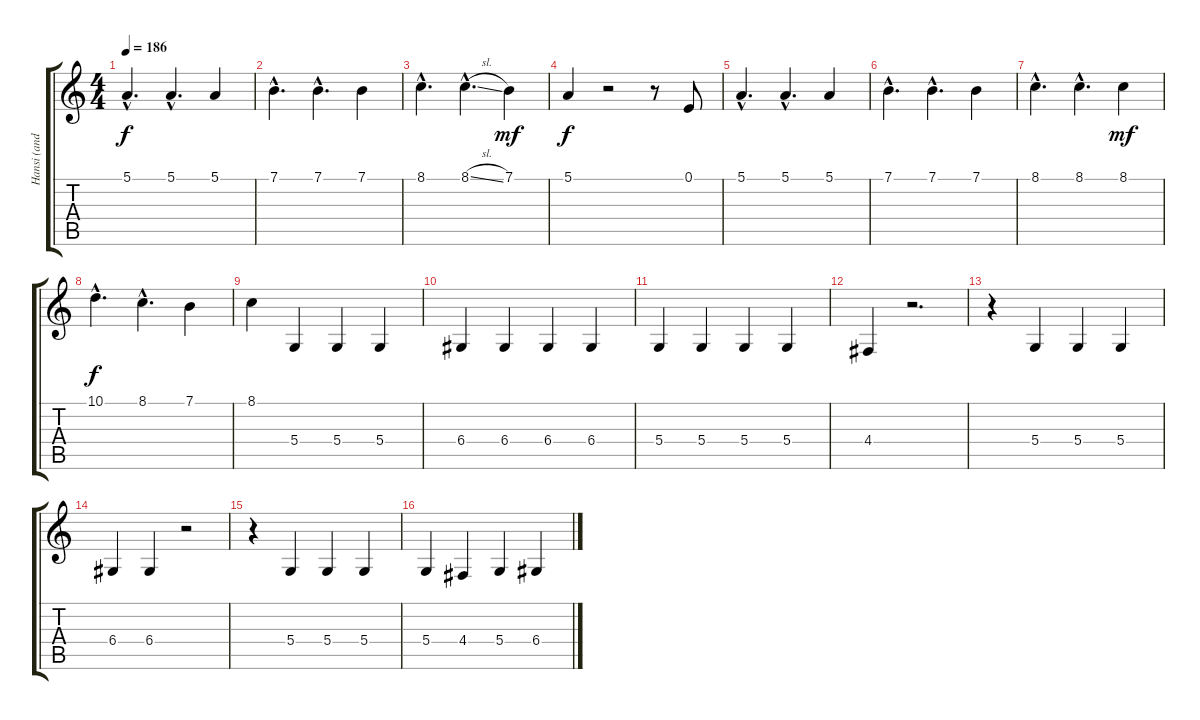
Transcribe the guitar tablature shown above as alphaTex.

\track ("Hansi (and Choir)" "Hansi (and") {instrument frenchhorn}
\staff {score tabs}
\tuning (E4 B3 G3 D3 A2 E2) {hide}
\ts (4 4)
\tempo 186
\clef g2
\ks c
5.1{hac}.4{d dy f volume 12 instrument frenchhorn} 5.1{hac}.4{d} 5.1.4 |
7.1{hac}.4{d} 7.1{hac}.4{d} 7.1.4 |
8.1{hac}.4{d} 8.1{sl hac}.4{d} 7.1.4{dy mf} |
5.1.4{dy f} r.2 r.8 0.1.8 |
5.1{hac}.4{d} 5.1{hac}.4{d} 5.1.4 |
7.1{hac}.4{d} 7.1{hac}.4{d} 7.1.4 |
8.1{hac}.4{d} 8.1{hac}.4{d} 8.1.4{dy mf} |
10.1{hac}.4{d dy f} 8.1{hac}.4{d} 7.1.4 |
8.1.4 5.4.4 5.4.4 5.4.4 |
6.4.4 6.4.4 6.4.4 6.4.4 |
5.4.4 5.4.4 5.4.4 5.4.4 |
4.4.4 r.2{d} |
r.4 5.4.4 5.4.4 5.4.4 |
6.4.4 6.4.4 r.2 |
r.4 5.4.4 5.4.4 5.4.4 |
5.4.4 4.4.4 5.4.4 6.4.4
